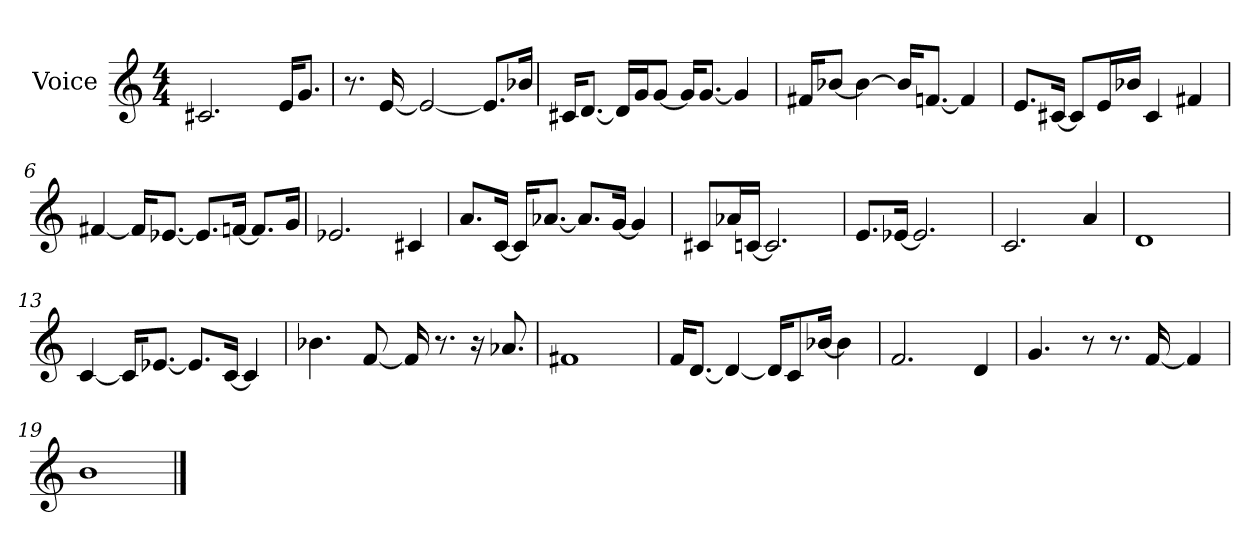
**kern
*part1
*staff1
*I"Voice
*I'Voice
*clefG2
*M4/4
=1
2.c#X/
16e/KL
8.g/J
=2
8.r
[<16e/
2e/_<
8.e/L]
16b-X/Jk
=3
16c#X/KL
[<8.d/J
16d/LL]
16g/J
[<8g/J
16g/KL]
[<8.g/J
4g/]
=4
16f#X/KL
[>8b-X/J
4b-\_>
16b-/KL]
[<8.fn/J
4f/]
=5
8.e/L
[<16c#X/Jk
8c#/L]
16e/L
16b-X/JJ
4c#/
4f#X/
!!LO:LB:g=z
=6
[<4f#X/
16f#/KL]
[<8.e-X/J
8.e-/L]
[<16fn/Jk
8.f/L]
16g/Jk
=7
2.e-X/
4c#X/
=8
8.a/L
[<16c/Jk
16c/KL]
[<8.a-X/J
8.a-/L]
[<16g/Jk
4g/]
=9
8c#X/L
16a-X/L
[<16cn/JJ
2.c/]
=10
8.e/L
[<16e-X/Jk
2.e-/]
=11
2.c/
4a/
=12
1d
!!LO:LB:g=z
=13
[<4c/
16c/KL]
[<8.e-X/J
8.e-/L]
[<16c/Jk
4c/]
=14
4.b-X\
[<8f/
16f/]
8.r
16ra
8.a-X/
=15
1f#X
=16
16f/KL
[<8.d/J
4d/_<
16d/KL]
8c/
[>16b-X/Jk
4b-\]
=17
2.f/
4d/
=18
4.g/
8r
8.r
[<16f/
4f/]
=19
1b
==
*-
